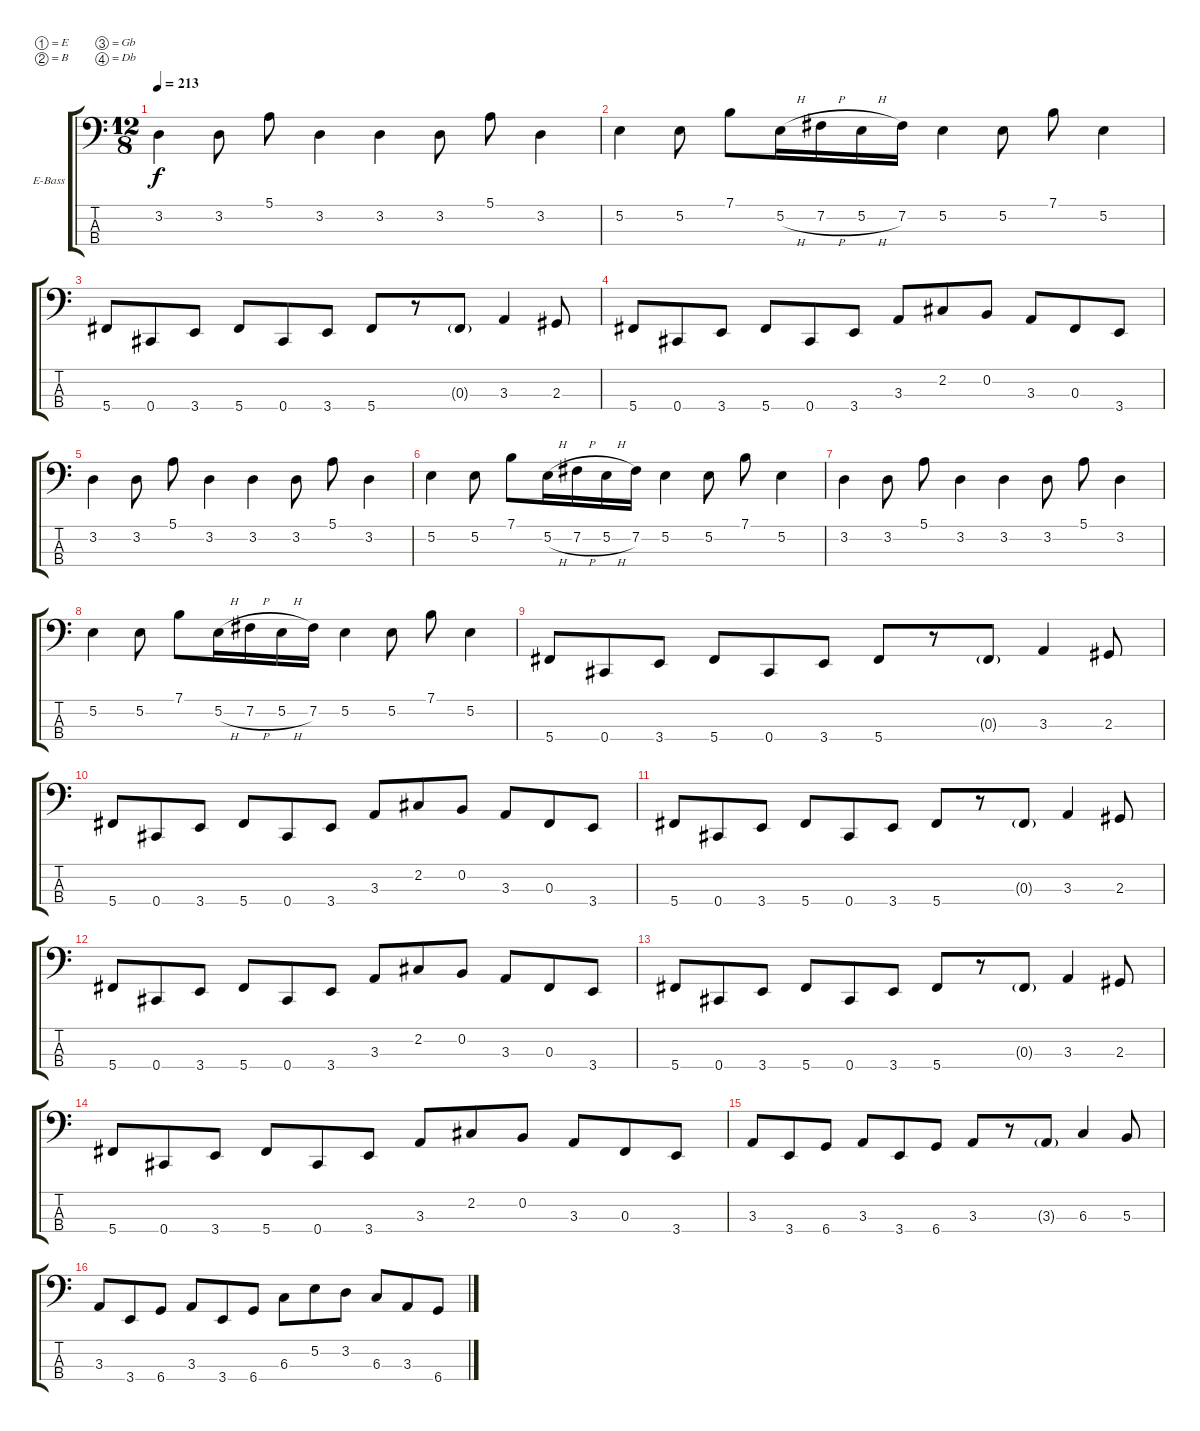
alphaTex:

\bracketExtendMode groupsimilarinstruments
\firstSystemTrackNameOrientation horizontal
\otherSystemsTrackNameOrientation horizontal
\track ("Bass 2 (Low)" "E-Bass") {instrument electricbassfinger}
\staff {score tabs}
\tuning (E2 B1 Gb1 Db1)
\ts (12 8)
\tempo 213
\clef f4
\scale
0.333333
\ks c
3.2.4{dy f} 3.2.8 5.1.8 3.2.4 3.2.4 3.2.8 5.1.8 3.2.4 |
\scale
0.333333 5.2.4 5.2.8 7.1.8 5.2{h}.16 7.2{h}.16 5.2{h}.16 7.2.16 5.2.4 5.2.8 7.1.8 5.2.4 |
\scale
0.333333 5.4.8 0.4.8 3.4.8 5.4.8 0.4.8 3.4.8 5.4.8 r.8 0.3{g}.8 3.3.4 2.3.8 |
\scale
0.333333 5.4.8 0.4.8 3.4.8 5.4.8 0.4.8 3.4.8 3.3.8 2.2.8 0.2.8 3.3.8 0.3.8 3.4.8 |
\scale
0.333333 3.2.4 3.2.8 5.1.8 3.2.4 3.2.4 3.2.8 5.1.8 3.2.4 |
\scale
0.333333 5.2.4 5.2.8 7.1.8 5.2{h}.16 7.2{h}.16 5.2{h}.16 7.2.16 5.2.4 5.2.8 7.1.8 5.2.4 |
\scale
0.333333 3.2.4 3.2.8 5.1.8 3.2.4 3.2.4 3.2.8 5.1.8 3.2.4 |
\scale
0.333333 5.2.4 5.2.8 7.1.8 5.2{h}.16 7.2{h}.16 5.2{h}.16 7.2.16 5.2.4 5.2.8 7.1.8 5.2.4 |
\scale
0.333333 5.4.8 0.4.8 3.4.8 5.4.8 0.4.8 3.4.8 5.4.8 r.8 0.3{g}.8 3.3.4 2.3.8 |
\scale
0.333333 5.4.8 0.4.8 3.4.8 5.4.8 0.4.8 3.4.8 3.3.8 2.2.8 0.2.8 3.3.8 0.3.8 3.4.8 |
\scale
0.333333 5.4.8 0.4.8 3.4.8 5.4.8 0.4.8 3.4.8 5.4.8 r.8 0.3{g}.8 3.3.4 2.3.8 |
\scale
0.333333 5.4.8 0.4.8 3.4.8 5.4.8 0.4.8 3.4.8 3.3.8 2.2.8 0.2.8 3.3.8 0.3.8 3.4.8 |
\scale
0.333333 5.4.8 0.4.8 3.4.8 5.4.8 0.4.8 3.4.8 5.4.8 r.8 0.3{g}.8 3.3.4 2.3.8 |
\scale
0.333333 5.4.8 0.4.8 3.4.8 5.4.8 0.4.8 3.4.8 3.3.8 2.2.8 0.2.8 3.3.8 0.3.8 3.4.8 |
\scale
0.333333 3.3.8 3.4.8 6.4.8 3.3.8 3.4.8 6.4.8 3.3.8 r.8 3.3{g}.8 6.3.4 5.3.8 |
\scale
0.333333 3.3.8 3.4.8 6.4.8 3.3.8 3.4.8 6.4.8 6.3.8 5.2.8 3.2.8 6.3.8 3.3.8 6.4.8
